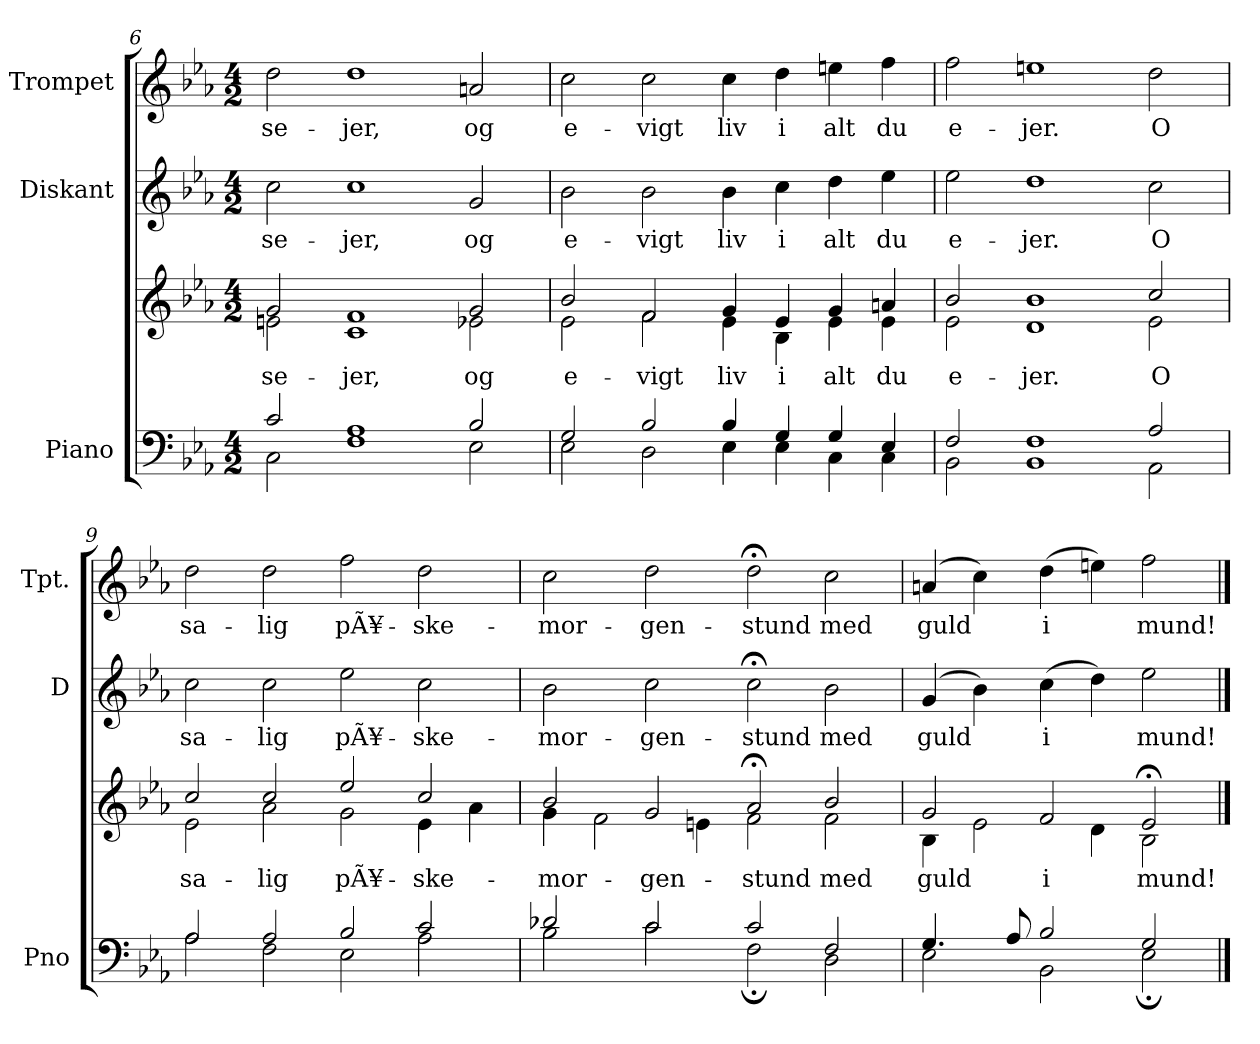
**kern	**kern	**text	**kern	**text	**kern	**text
*part3	*part3	*part3	*part2	*part2	*part1	*part1
*staff4	*staff3	*staff3	*staff2	*staff2	*staff1	*staff1
*I"Piano	*	*	*I"Diskant	*	*I"Trompet	*
*I'Pno	*	*	*I'D	*	*I'Tpt.	*
*clefF4	*clefG2	*	*clefG2	*	*clefG2	*
*	*	*	*	*	*ITrd1c2	*
*k[b-e-a-]	*k[b-e-a-]	*	*k[b-e-a-]	*	*k[b-e-a-d-g-]	*
*M4/2	*M4/2	*	*M4/2	*	*M4/2	*
=6	=6	=6	=6	=6	=6	=6
*^	*	*	*	*	*	*
!	!	!	!LO:LY:b	!	!LO:LY:b	!	!LO:LY:b
*	*	*^	*	*	*	*	*
2c/	2C\	2g/	2en\	se-	2cc\	se-	2cc\	se-
!	!	!	!	!LO:LY:b	!	!LO:LY:b	!	!LO:LY:b
1A-	1F	1f	1c	-jer,	1cc	-jer,	1cc	-jer,
!	!	!	!	!LO:LY:b	!	!LO:LY:b	!	!LO:LY:b
2B-/	2E-\	2g/	2e-X\	og	2g/	og	2gn/	og
=7	=7	=7	=7	=7	=7	=7	=7	=7
!	!	!	!	!LO:LY:b	!	!LO:LY:b	!	!LO:LY:b
2G/	2E-\	2b-/	2e-\	e-	2b-\	e-	2b-\	e-
!	!	!	!	!LO:LY:b	!	!LO:LY:b	!	!LO:LY:b
2B-/	2D\	2f/	2f\	-vigt	2b-\	-vigt	2b-\	-vigt
!	!	!	!	!LO:LY:b	!	!LO:LY:b	!	!LO:LY:b
4B-/	4E-\	4g/	4e-\	liv	4b-\	liv	4b-\	liv
!	!	!	!	!LO:LY:b	!	!LO:LY:b	!	!LO:LY:b
4G/	4E-\	4e-/	4B-\	i	4cc\	i	4cc\	i
!	!	!	!	!LO:LY:b	!	!LO:LY:b	!	!LO:LY:b
4G/	4C\	4g/	4e-\	alt	4dd\	alt	4ddn\	alt
!	!	!	!	!LO:LY:b	!	!LO:LY:b	!	!LO:LY:b
4E-/	4C\	4an/	4e-\	du	4ee-\	du	4ee-\	du
!!LO:PB:g=z
=8	=8	=8	=8	=8	=8	=8	=8	=8
!	!	!	!	!LO:LY:b	!	!LO:LY:b	!	!LO:LY:b
2F/	2BB-\	2b-/	2e-\	e-	2ee-\	e-	2ee-\	e-
!	!	!	!	!LO:LY:b	!	!LO:LY:b	!	!LO:LY:b
1F	1BB-	1b-	1d	-jer.	1dd	-jer.	1ddn	-jer.
!	!	!	!	!LO:LY:b	!	!LO:LY:b	!	!LO:LY:b
2A-/	2AA-\	2cc/	2e-\	O	2cc\	O	2cc\	O
=9	=9	=9	=9	=9	=9	=9	=9	=9
!	!	!	!	!LO:LY:b	!	!LO:LY:b	!	!LO:LY:b
2A-/	2A-\	2cc/	2e-\	sa-	2cc\	sa-	2cc\	sa-
!	!	!	!	!LO:LY:b	!	!LO:LY:b	!	!LO:LY:b
2A-/	2F\	2cc/	2a-\	-lig	2cc\	-lig	2cc\	-lig
!	!	!	!	!LO:LY:b	!	!LO:LY:b	!	!LO:LY:b
2B-/	2E-\	2ee-/	2g\	pÃ¥-	2ee-\	pÃ¥-	2ee-\	pÃ¥-
!	!	!	!	!LO:LY:b	!	!LO:LY:b	!	!LO:LY:b
2c/	2A-\	2cc/	4e-\	-ske-	2cc\	-ske-	2cc\	-ske-
.	.	.	4a-\	.	.	.	.	.
=10	=10	=10	=10	=10	=10	=10	=10	=10
!	!	!	!	!LO:LY:b	!	!LO:LY:b	!	!LO:LY:b
2d-X/	2B-\	2b-/	4g\	-mor-	2b-\	-mor-	2b-\	-mor-
.	.	.	2f\	.	.	.	.	.
!	!	!	!	!LO:LY:b	!	!LO:LY:b	!	!LO:LY:b
2c/	2c\	2g/	.	-gen-	2cc\	-gen-	2cc\	-gen-
.	.	.	4en\	.	.	.	.	.
!	!	!	!	!LO:LY:b	!	!LO:LY:b	!	!LO:LY:b
2c/	2F;\	2a-;</	2f\	-stund	2cc;<\	-stund	2cc;<\	-stund
!	!	!	!	!LO:LY:b	!	!LO:LY:b	!	!LO:LY:b
2F/	2D\	2b-/	2f\	med	2b-\	med	2b-\	med
!!LO:LB:g=z
=11	=11	=11	=11	=11	=11	=11	=11	=11
!	!	!	!	!LO:LY:b	!	!LO:LY:b	!	!LO:LY:b
4.G/	2E-\	2g/	4B-\	guld	(4g/	guld	(4gn/	guld
.	.	.	2e-\	.	4b-\)	.	4b-\)	.
8A-/	.	.	.	.	.	.	.	.
!	!	!	!	!LO:LY:b	!	!LO:LY:b	!	!LO:LY:b
2B-/	2BB-\	2f/	.	i	(4cc\	i	(4cc\	i
.	.	.	4d\	.	4dd\)	.	4ddn\)	.
!	!	!	!	!LO:LY:b	!	!LO:LY:b	!	!LO:LY:b
2G/	2E-;\	2e-;</	2B-\	mund!	2ee-\	mund!	2ee-\	mund!
*v	*v	*	*	*	*	*	*	*
*	*v	*v	*	*	*	*	*
==	==	==	==	==	==	==
*-	*-	*-	*-	*-	*-	*-
